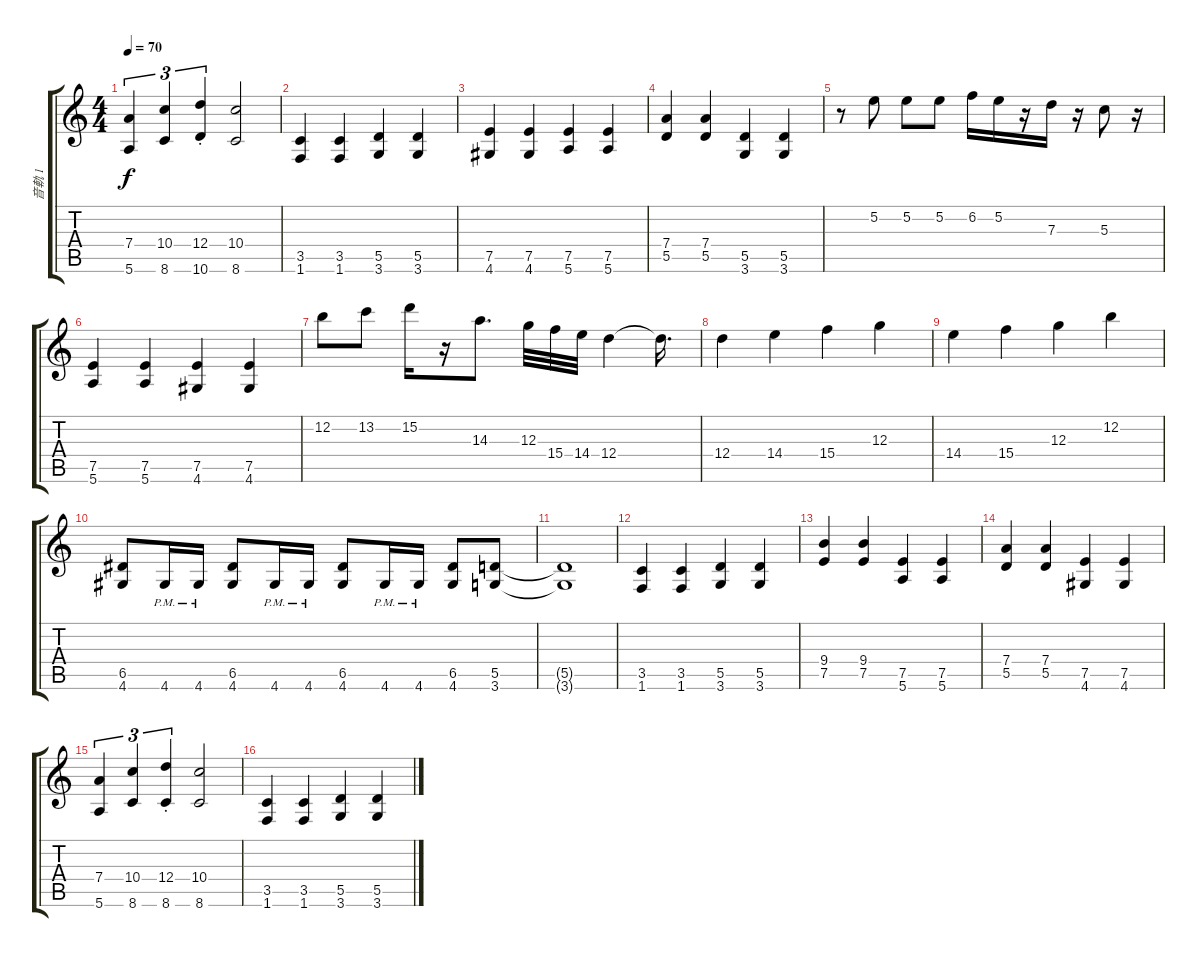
\track ("音軌 1" "音軌 1") {instrument electricguitarjazz}
\staff {score tabs}
\tuning (E4 B3 G3 D3 A2 E2) {hide}
\ts (4 4)
\tempo 70
\clef g2
\ks c
(7.4 5.6).4{tu (3 2) dy f} (10.4 8.6).4{tu (3 2)} (12.4{st} 10.6).4{tu (3 2)} (10.4 8.6).2 |
(3.5 1.6).4 (3.5 1.6).4 (5.5 3.6).4 (5.5 3.6).4 |
(7.5 4.6).4 (7.5 4.6).4 (7.5 5.6).4 (7.5 5.6).4 |
(7.4 5.5).4 (7.4 5.5).4 (5.5 3.6).4 (5.5 3.6).4 |
r.8 5.2.8 5.2.8 5.2.8 6.2.16 5.2.16 r.16 7.3.16 r.16 5.3.8 r.16 |
(7.5 5.6).4 (7.5 5.6).4 (7.5 4.6).4 (7.5 4.6).4 |
12.2.8 13.2.8 15.2.16 r.16 14.3.8{d} 12.3.32 15.4.32 14.4.32 12.4.4 12.4{t}.16{d} |
12.4.4 14.4.4 15.4.4 12.3.4 |
14.4.4 15.4.4 12.3.4 12.2.4 |
(6.5 4.6).8 4.6{pm}.16 4.6{pm}.16 (6.5 4.6).8 4.6{pm}.16 4.6{pm}.16 (6.5 4.6).8 4.6{pm}.16 4.6{pm}.16 (6.5 4.6).8 (5.5 3.6).8 |
(5.5{t} 3.6{t}).1 |
(3.5 1.6).4 (3.5 1.6).4 (5.5 3.6).4 (5.5 3.6).4 |
(9.4 7.5).4 (9.4 7.5).4 (7.5 5.6).4 (7.5 5.6).4 |
(7.4 5.5).4 (7.4 5.5).4 (7.5 4.6).4 (7.5 4.6).4 |
(7.4 5.6).4{tu (3 2)} (10.4 8.6).4{tu (3 2)} (12.4{st} 8.6).4{tu (3 2)} (10.4 8.6).2 |
(3.5 1.6).4 (3.5 1.6).4 (5.5 3.6).4 (5.5 3.6).4
